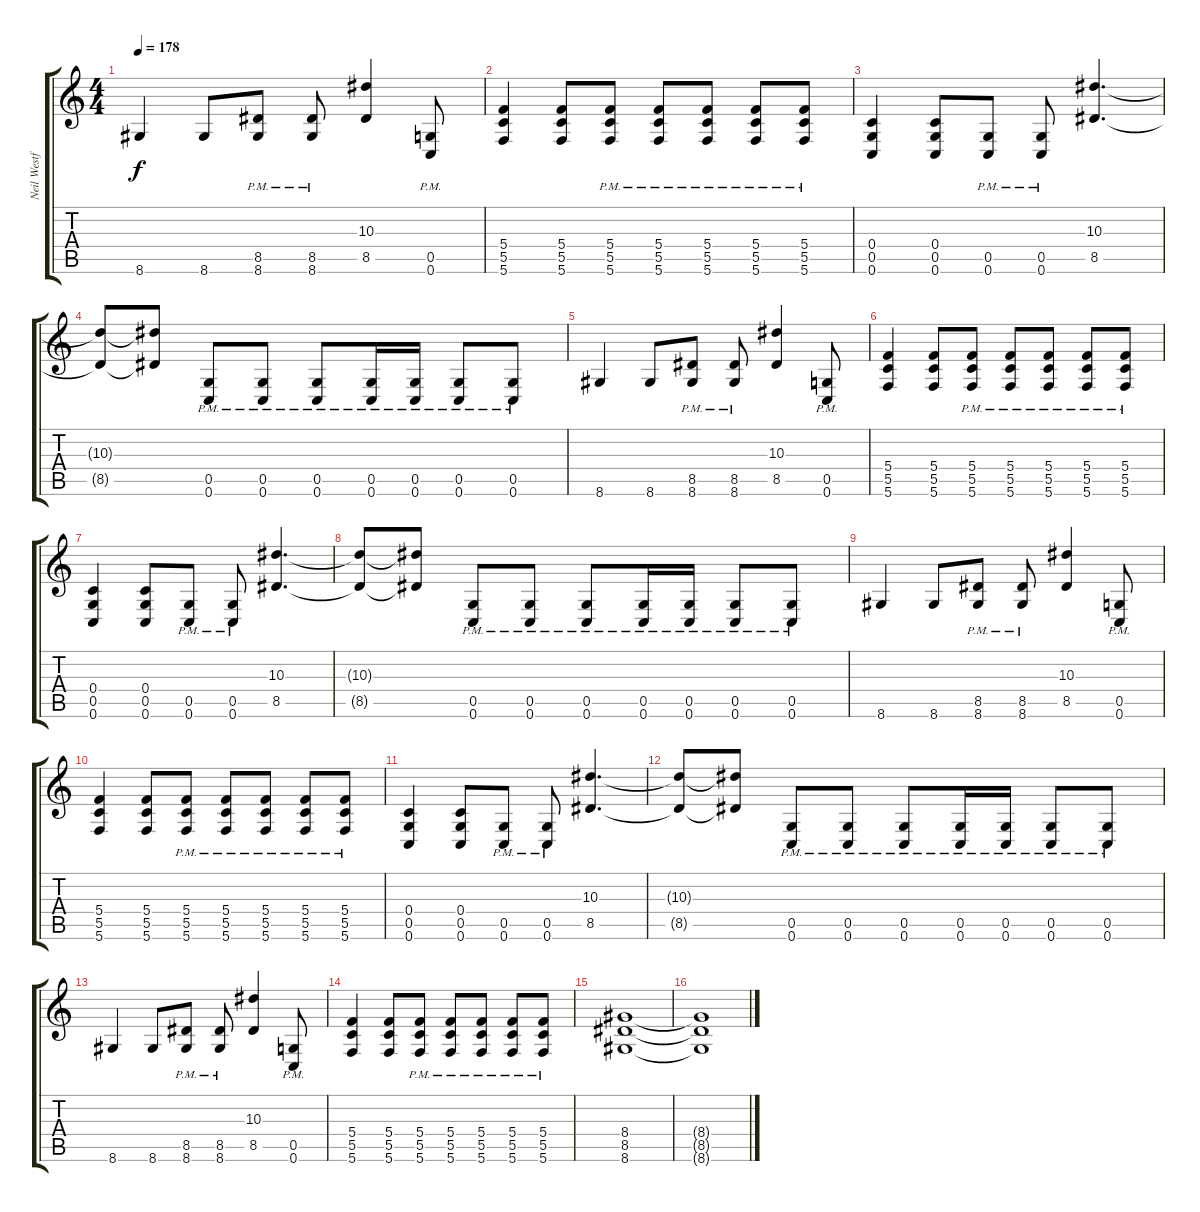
\track ("Neil Westfall" "Neil Westf") {instrument distortionguitar}
\staff {score tabs}
\tuning (D4 A3 F3 C3 G2 C2) {hide}
\ts (4 4)
\tempo 178
\clef g2
\ks c
8.6.4{dy f} 8.6.8 (8.5{pm} 8.6{pm}).8 (8.5{pm} 8.6{pm}).8 (10.3 8.5).4 (0.5{pm} 0.6{pm}).8 |
(5.4 5.5 5.6).4 (5.4 5.5 5.6).8 (5.4{pm} 5.5{pm} 5.6{pm}).8 (5.4{pm} 5.5{pm} 5.6{pm}).8 (5.4{pm} 5.5{pm} 5.6{pm}).8 (5.4{pm} 5.5{pm} 5.6{pm}).8 (5.4{pm} 5.5{pm} 5.6{pm}).8 |
(0.4 0.5 0.6).4 (0.4 0.5 0.6).8 (0.5{pm} 0.6{pm}).8 (0.5{pm} 0.6{pm}).8 (10.3 8.5).4{d} |
(10.3{t} 8.5{t}).8 (10.3{t} 8.5{t}).8 (0.5{pm} 0.6{pm}).8 (0.5{pm} 0.6{pm}).8 (0.5{pm} 0.6{pm}).8 (0.5{pm} 0.6{pm}).16 (0.5{pm} 0.6{pm}).16 (0.5{pm} 0.6{pm}).8 (0.5{pm} 0.6{pm}).8 |
8.6.4 8.6.8 (8.5{pm} 8.6{pm}).8 (8.5{pm} 8.6{pm}).8 (10.3 8.5).4 (0.5{pm} 0.6{pm}).8 |
(5.4 5.5 5.6).4 (5.4 5.5 5.6).8 (5.4{pm} 5.5{pm} 5.6{pm}).8 (5.4{pm} 5.5{pm} 5.6{pm}).8 (5.4{pm} 5.5{pm} 5.6{pm}).8 (5.4{pm} 5.5{pm} 5.6{pm}).8 (5.4{pm} 5.5{pm} 5.6{pm}).8 |
(0.4 0.5 0.6).4 (0.4 0.5 0.6).8 (0.5{pm} 0.6{pm}).8 (0.5{pm} 0.6{pm}).8 (10.3 8.5).4{d} |
(10.3{t} 8.5{t}).8 (10.3{t} 8.5{t}).8 (0.5{pm} 0.6{pm}).8 (0.5{pm} 0.6{pm}).8 (0.5{pm} 0.6{pm}).8 (0.5{pm} 0.6{pm}).16 (0.5{pm} 0.6{pm}).16 (0.5{pm} 0.6{pm}).8 (0.5{pm} 0.6{pm}).8 |
8.6.4 8.6.8 (8.5{pm} 8.6{pm}).8 (8.5{pm} 8.6{pm}).8 (10.3 8.5).4 (0.5{pm} 0.6{pm}).8 |
(5.4 5.5 5.6).4 (5.4 5.5 5.6).8 (5.4{pm} 5.5{pm} 5.6{pm}).8 (5.4{pm} 5.5{pm} 5.6{pm}).8 (5.4{pm} 5.5{pm} 5.6{pm}).8 (5.4{pm} 5.5{pm} 5.6{pm}).8 (5.4{pm} 5.5{pm} 5.6{pm}).8 |
(0.4 0.5 0.6).4 (0.4 0.5 0.6).8 (0.5{pm} 0.6{pm}).8 (0.5{pm} 0.6{pm}).8 (10.3 8.5).4{d} |
(10.3{t} 8.5{t}).8 (10.3{t} 8.5{t}).8 (0.5{pm} 0.6{pm}).8 (0.5{pm} 0.6{pm}).8 (0.5{pm} 0.6{pm}).8 (0.5{pm} 0.6{pm}).16 (0.5{pm} 0.6{pm}).16 (0.5{pm} 0.6{pm}).8 (0.5{pm} 0.6{pm}).8 |
8.6.4 8.6.8 (8.5{pm} 8.6{pm}).8 (8.5{pm} 8.6{pm}).8 (10.3 8.5).4 (0.5{pm} 0.6{pm}).8 |
(5.4 5.5 5.6).4 (5.4 5.5 5.6).8 (5.4{pm} 5.5{pm} 5.6{pm}).8 (5.4{pm} 5.5{pm} 5.6{pm}).8 (5.4{pm} 5.5{pm} 5.6{pm}).8 (5.4{pm} 5.5{pm} 5.6{pm}).8 (5.4{pm} 5.5{pm} 5.6{pm}).8 |
(8.4 8.5 8.6).1 |
(8.4{t} 8.5{t} 8.6{t}).1
